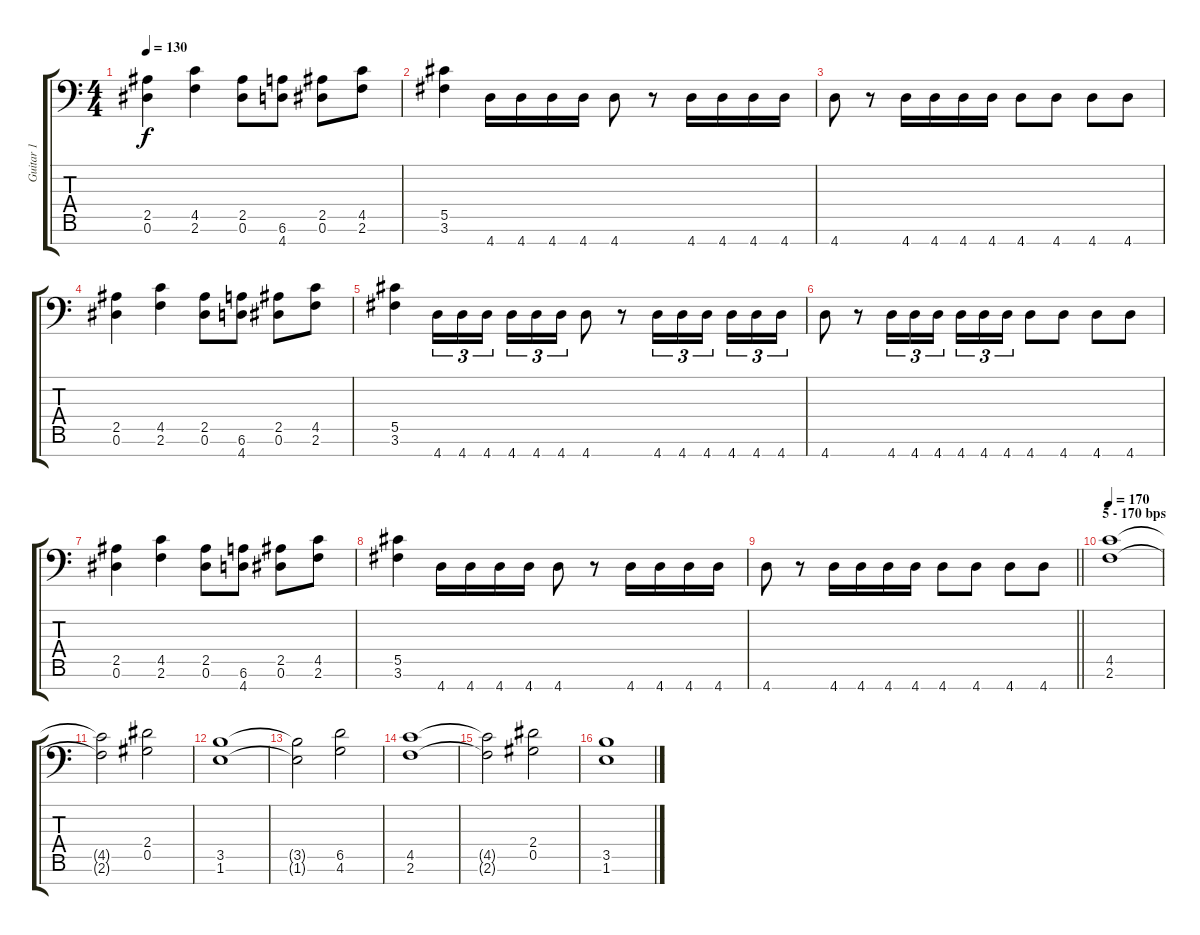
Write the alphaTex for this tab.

\track ("Guitar 1" "Guitar 1") {instrument distortionguitar}
\staff {score tabs}
\tuning (Eb4 Bb3 Gb3 Db3 Ab2 Eb2 Bb1) {hide}
\ts (4 4)
\tempo 130
\clef f4
\ks c
(2.5 0.6).4{dy f} (4.5 2.6).4 (2.5 0.6).8 (6.6 4.7).8 (2.5 0.6).8 (4.5 2.6).8 |
(5.5 3.6).4 4.7.16 4.7.16 4.7.16 4.7.16 4.7.8 r.8 4.7.16 4.7.16 4.7.16 4.7.16 |
4.7.8 r.8 4.7.16 4.7.16 4.7.16 4.7.16 4.7.8 4.7.8 4.7.8 4.7.8 |
(2.5 0.6).4 (4.5 2.6).4 (2.5 0.6).8 (6.6 4.7).8 (2.5 0.6).8 (4.5 2.6).8 |
(5.5 3.6).4 4.7.16{tu (3 2)} 4.7.16{tu (3 2)} 4.7.16{tu (3 2) beam splitsecondary} 4.7.16{tu (3 2)} 4.7.16{tu (3 2)} 4.7.16{tu (3 2)} 4.7.8 r.8 4.7.16{tu (3 2)} 4.7.16{tu (3 2)} 4.7.16{tu (3 2) beam splitsecondary} 4.7.16{tu (3 2)} 4.7.16{tu (3 2)} 4.7.16{tu (3 2)} |
4.7.8 r.8 4.7.16{tu (3 2)} 4.7.16{tu (3 2)} 4.7.16{tu (3 2) beam splitsecondary} 4.7.16{tu (3 2)} 4.7.16{tu (3 2)} 4.7.16{tu (3 2)} 4.7.8 4.7.8 4.7.8 4.7.8 |
(2.5 0.6).4 (4.5 2.6).4 (2.5 0.6).8 (6.6 4.7).8 (2.5 0.6).8 (4.5 2.6).8 |
(5.5 3.6).4 4.7.16 4.7.16 4.7.16 4.7.16 4.7.8 r.8 4.7.16 4.7.16 4.7.16 4.7.16 |
\barLineRight lightlight
4.7.8 r.8 4.7.16 4.7.16 4.7.16 4.7.16 4.7.8 4.7.8 4.7.8 4.7.8 |
\section ("" "5 - 170 bps")
\tempo 170
(4.5 2.6).1 |
(4.5{t} 2.6{t}).2 (2.4 0.5).2 |
(3.5 1.6).1 |
(3.5{t} 1.6{t}).2 (6.5 4.6).2 |
(4.5 2.6).1 |
(4.5{t} 2.6{t}).2 (2.4 0.5).2 |
(3.5 1.6).1
